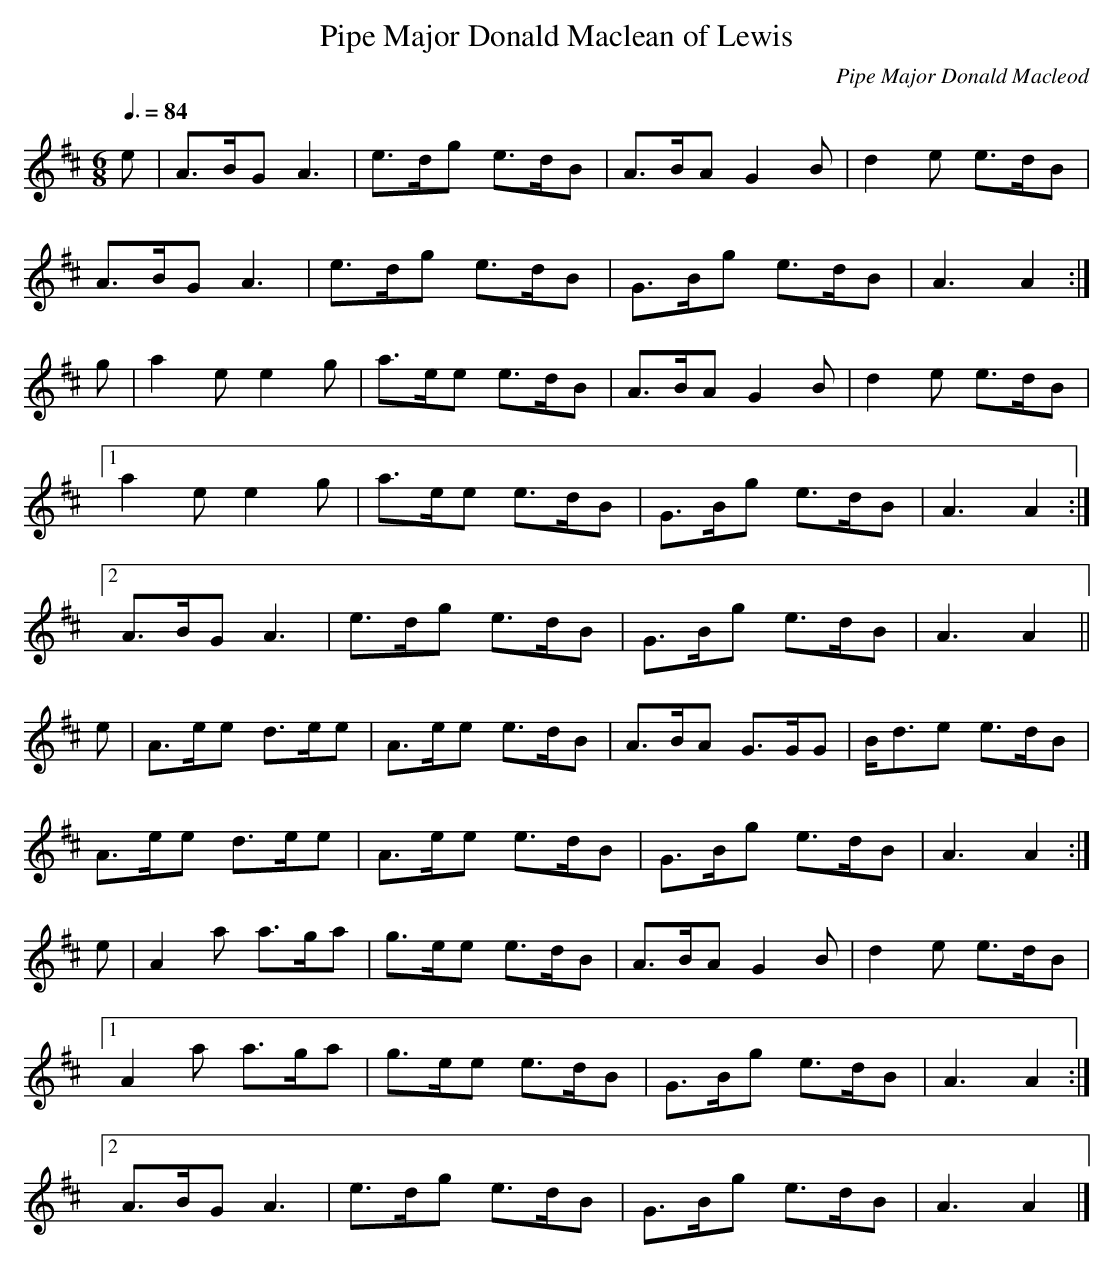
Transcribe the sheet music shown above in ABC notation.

X:1
T:Pipe Major Donald Maclean of Lewis
C:Pipe Major Donald Macleod
M:6/8
L:1/8
Q:3/8=84
K:AMix
e |A>BG A3  |e>dg e>dB|A>BA G2B |d2e  e>dB |
   A>BG A3  |e>dg e>dB|G>Bg e>dB|A3   A2  :|
g |a2e  e2g |a>ee e>dB|A>BA G2B |d2e  e>dB |
[1 a2e  e2g |a>ee e>dB|G>Bg e>dB|A3   A2  :|
[2 A>BG A3  |e>dg e>dB|G>Bg e>dB|A3   A2  ||
e |A>ee d>ee|A>ee e>dB|A>BA G>GG|B<de e>dB |
   A>ee d>ee|A>ee e>dB|G>Bg e>dB|A3   A2  :|
e |A2a  a>ga|g>ee e>dB|A>BA G2B |d2e  e>dB |
[1 A2a  a>ga|g>ee e>dB|G>Bg e>dB|A3   A2  :|
[2 A>BG A3  |e>dg e>dB|G>Bg e>dB|A3   A2  |]
